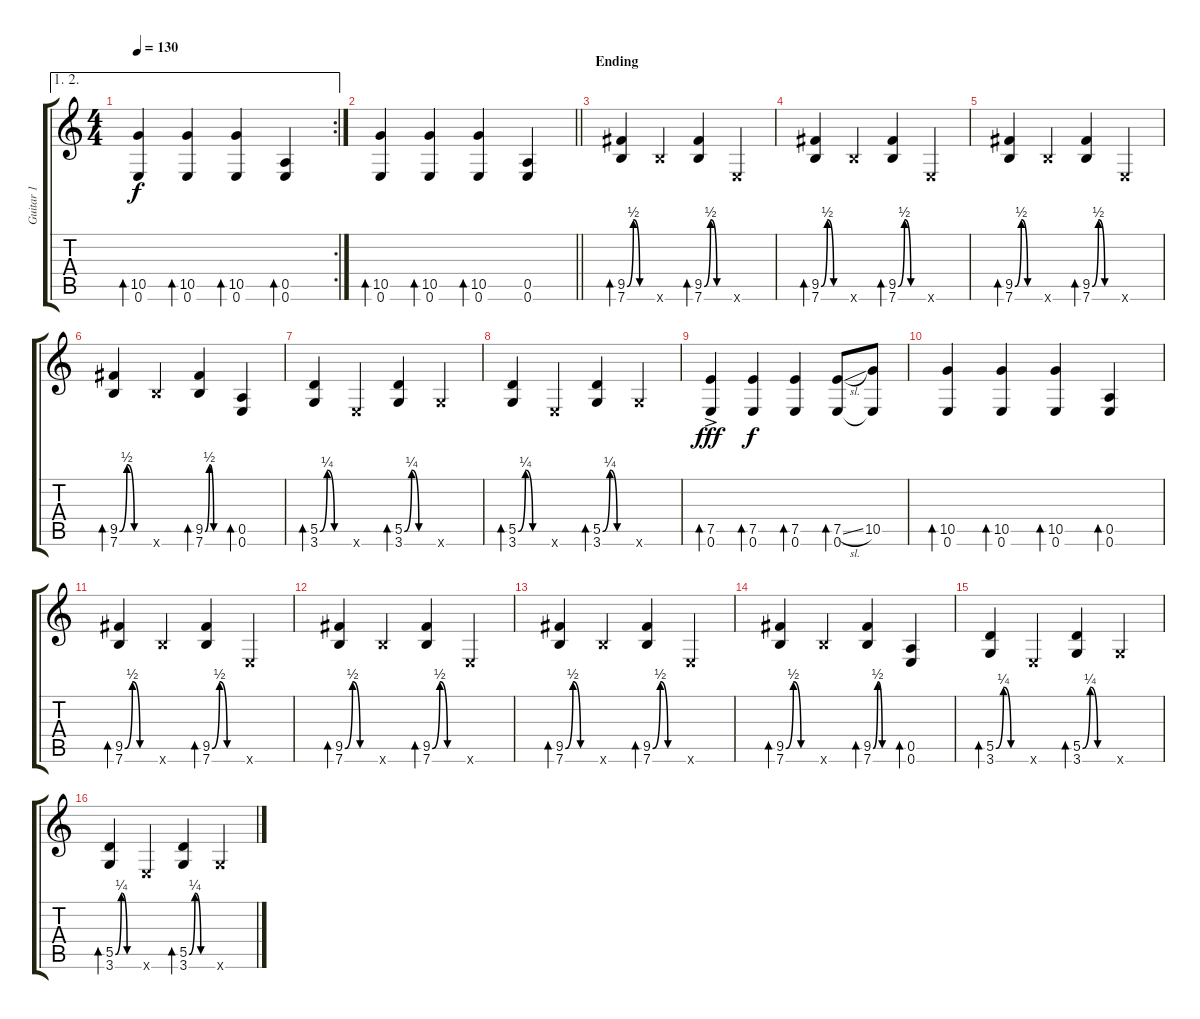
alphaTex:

\track ("Guitar 1" "Guitar 1") {instrument acousticguitarsteel}
\staff {score tabs}
\tuning (E4 B3 G3 D3 A2 E2) {hide}
\ae (1 2)
\rc 2
\ts (4 4)
\tempo 130
\clef g2
\ks c
(10.5 0.6).4{bd 30 dy f} (10.5 0.6).4{bd 30} (10.5 0.6).4{bd 30} (0.5 0.6).4{bd 30} |
\barLineRight lightlight
(10.5 0.6).4{bd 30} (10.5 0.6).4{bd 30} (10.5 0.6).4{bd 30} (0.5 0.6).4 |
\section ("" "Ending")
(9.5{be (custom 0 0 15 2 30 0 60 0)} 7.6).4{bd 30} 7.6{x}.4 (9.5{be (custom 0 0 15 2 30 0 60 0)} 7.6).4{bd 30} 0.6{x}.4 |
(9.5{be (custom 0 0 15 2 30 0 60 0)} 7.6).4{bd 30} 7.6{x}.4 (9.5{be (custom 0 0 15 2 30 0 60 0)} 7.6).4{bd 30} 0.6{x}.4 |
(9.5{be (custom 0 0 15 2 30 0 60 0)} 7.6).4{bd 30} 7.6{x}.4 (9.5{be (custom 0 0 15 2 30 0 60 0)} 7.6).4{bd 30} 0.6{x}.4 |
(9.5{be (custom 0 0 15 2 30 0 60 0)} 7.6).4{bd 30} 7.6{x}.4 (9.5{be (custom 0 0 15 2 30 0 60 0)} 7.6).4{bd 30} (0.5 0.6).4{bd 30} |
(5.5{be (custom 0 0 15 1 30 0 60 0)} 3.6).4{bd 30} 0.6{x}.4 (5.5{be (custom 0 0 15 1 30 0 60 0)} 3.6).4{bd 30} 3.6{x}.4 |
(5.5{be (custom 0 0 15 1 30 0 60 0)} 3.6).4{bd 30} 0.6{x}.4 (5.5{be (custom 0 0 15 1 30 0 60 0)} 3.6).4{bd 30} 3.6{x}.4 |
(7.5 0.6{ac}).4{bd 30 dy fff} (7.5 0.6).4{bd 30 dy f} (7.5 0.6).4{bd 30} (7.5{sl} 0.6).8{bd 30} (10.5 0.6{t}).8 |
(10.5 0.6).4{bd 30} (10.5 0.6).4{bd 30} (10.5 0.6).4{bd 30} (0.5 0.6).4{bd 30} |
(9.5{be (custom 0 0 15 2 30 0 60 0)} 7.6).4{bd 30} 7.6{x}.4 (9.5{be (custom 0 0 15 2 30 0 60 0)} 7.6).4{bd 30} 0.6{x}.4 |
(9.5{be (custom 0 0 15 2 30 0 60 0)} 7.6).4{bd 30} 7.6{x}.4 (9.5{be (custom 0 0 15 2 30 0 60 0)} 7.6).4{bd 30} 0.6{x}.4 |
(9.5{be (custom 0 0 15 2 30 0 60 0)} 7.6).4{bd 30} 7.6{x}.4 (9.5{be (custom 0 0 15 2 30 0 60 0)} 7.6).4{bd 30} 0.6{x}.4 |
(9.5{be (custom 0 0 15 2 30 0 60 0)} 7.6).4{bd 30} 7.6{x}.4 (9.5{be (custom 0 0 15 2 30 0 60 0)} 7.6).4{bd 30} (0.5 0.6).4{bd 30} |
(5.5{be (custom 0 0 15 1 30 0 60 0)} 3.6).4{bd 30} 0.6{x}.4 (5.5{be (custom 0 0 15 1 30 0 60 0)} 3.6).4{bd 30} 3.6{x}.4 |
(5.5{be (custom 0 0 15 1 30 0 60 0)} 3.6).4{bd 30} 0.6{x}.4 (5.5{be (custom 0 0 15 1 30 0 60 0)} 3.6).4{bd 30} 3.6{x}.4
